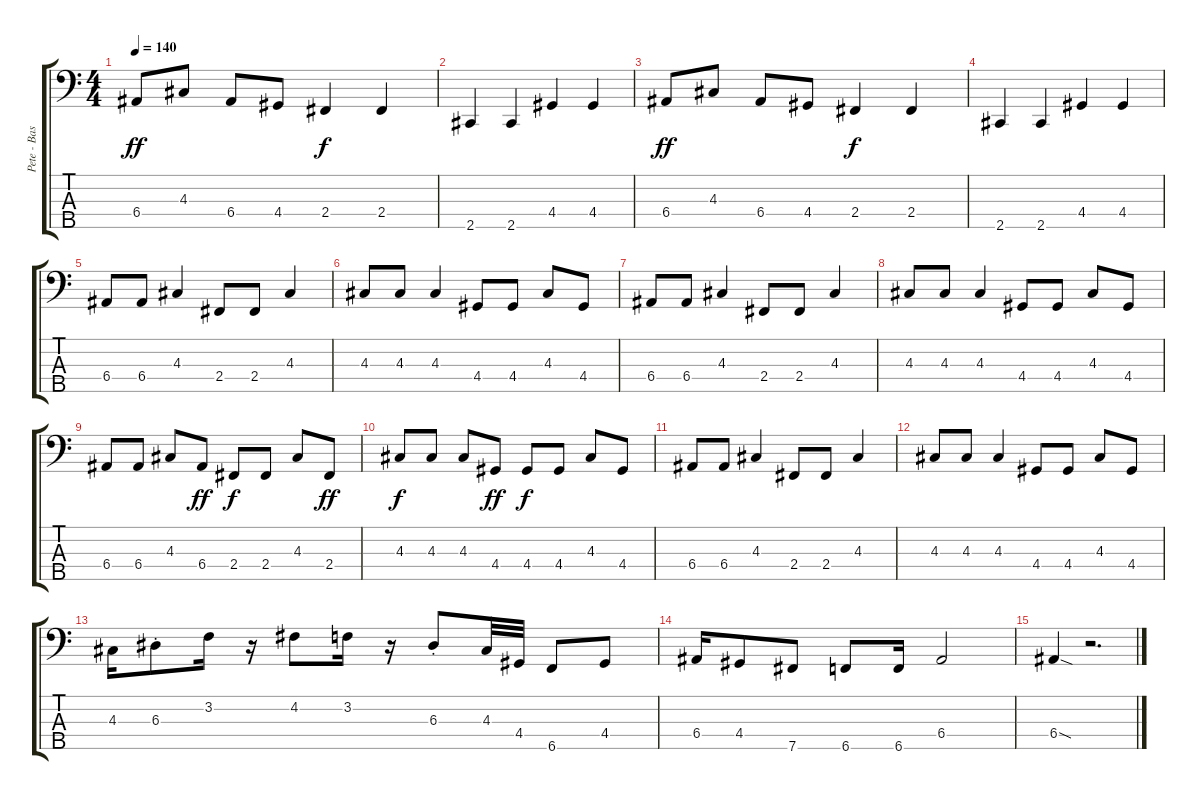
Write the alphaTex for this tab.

\track ("Pete - Bass" "Pete - Bas") {instrument electricbassfinger}
\staff {score tabs}
\tuning (G2 D2 A1 E1 B0) {hide}
\ts (4 4)
\tempo 140
\clef f4
\ks c
6.4.8{dy ff} 4.3.8 6.4.8 4.4.8 2.4.4{dy f} 2.4.4 |
2.5.4 2.5.4 4.4.4 4.4.4 |
6.4.8{dy ff} 4.3.8 6.4.8 4.4.8 2.4.4{dy f} 2.4.4 |
2.5.4 2.5.4 4.4.4 4.4.4 |
6.4.8 6.4.8 4.3.4 2.4.8 2.4.8 4.3.4 |
4.3.8 4.3.8 4.3.4 4.4.8 4.4.8 4.3.8 4.4.8 |
6.4.8 6.4.8 4.3.4 2.4.8 2.4.8 4.3.4 |
4.3.8 4.3.8 4.3.4 4.4.8 4.4.8 4.3.8 4.4.8 |
6.4.8 6.4.8 4.3.8 6.4.8{dy ff} 2.4.8{dy f} 2.4.8 4.3.8 2.4.8{dy ff} |
4.3.8{dy f} 4.3.8 4.3.8 4.4.8{dy ff} 4.4.8{dy f} 4.4.8 4.3.8 4.4.8 |
6.4.8 6.4.8 4.3.4 2.4.8 2.4.8 4.3.4 |
4.3.8 4.3.8 4.3.4 4.4.8 4.4.8 4.3.8 4.4.8 |
4.3.16 6.3{st}.8 3.2.16 r.16 4.2.8 3.2.16 r.16 6.3{st}.8 4.3.32 4.4.32 6.5.8 4.4.8 |
6.4.16 4.4.8 7.5.8 6.5.8 6.5.16 6.4.2 |
6.4{sod}.4 r.2{d}
